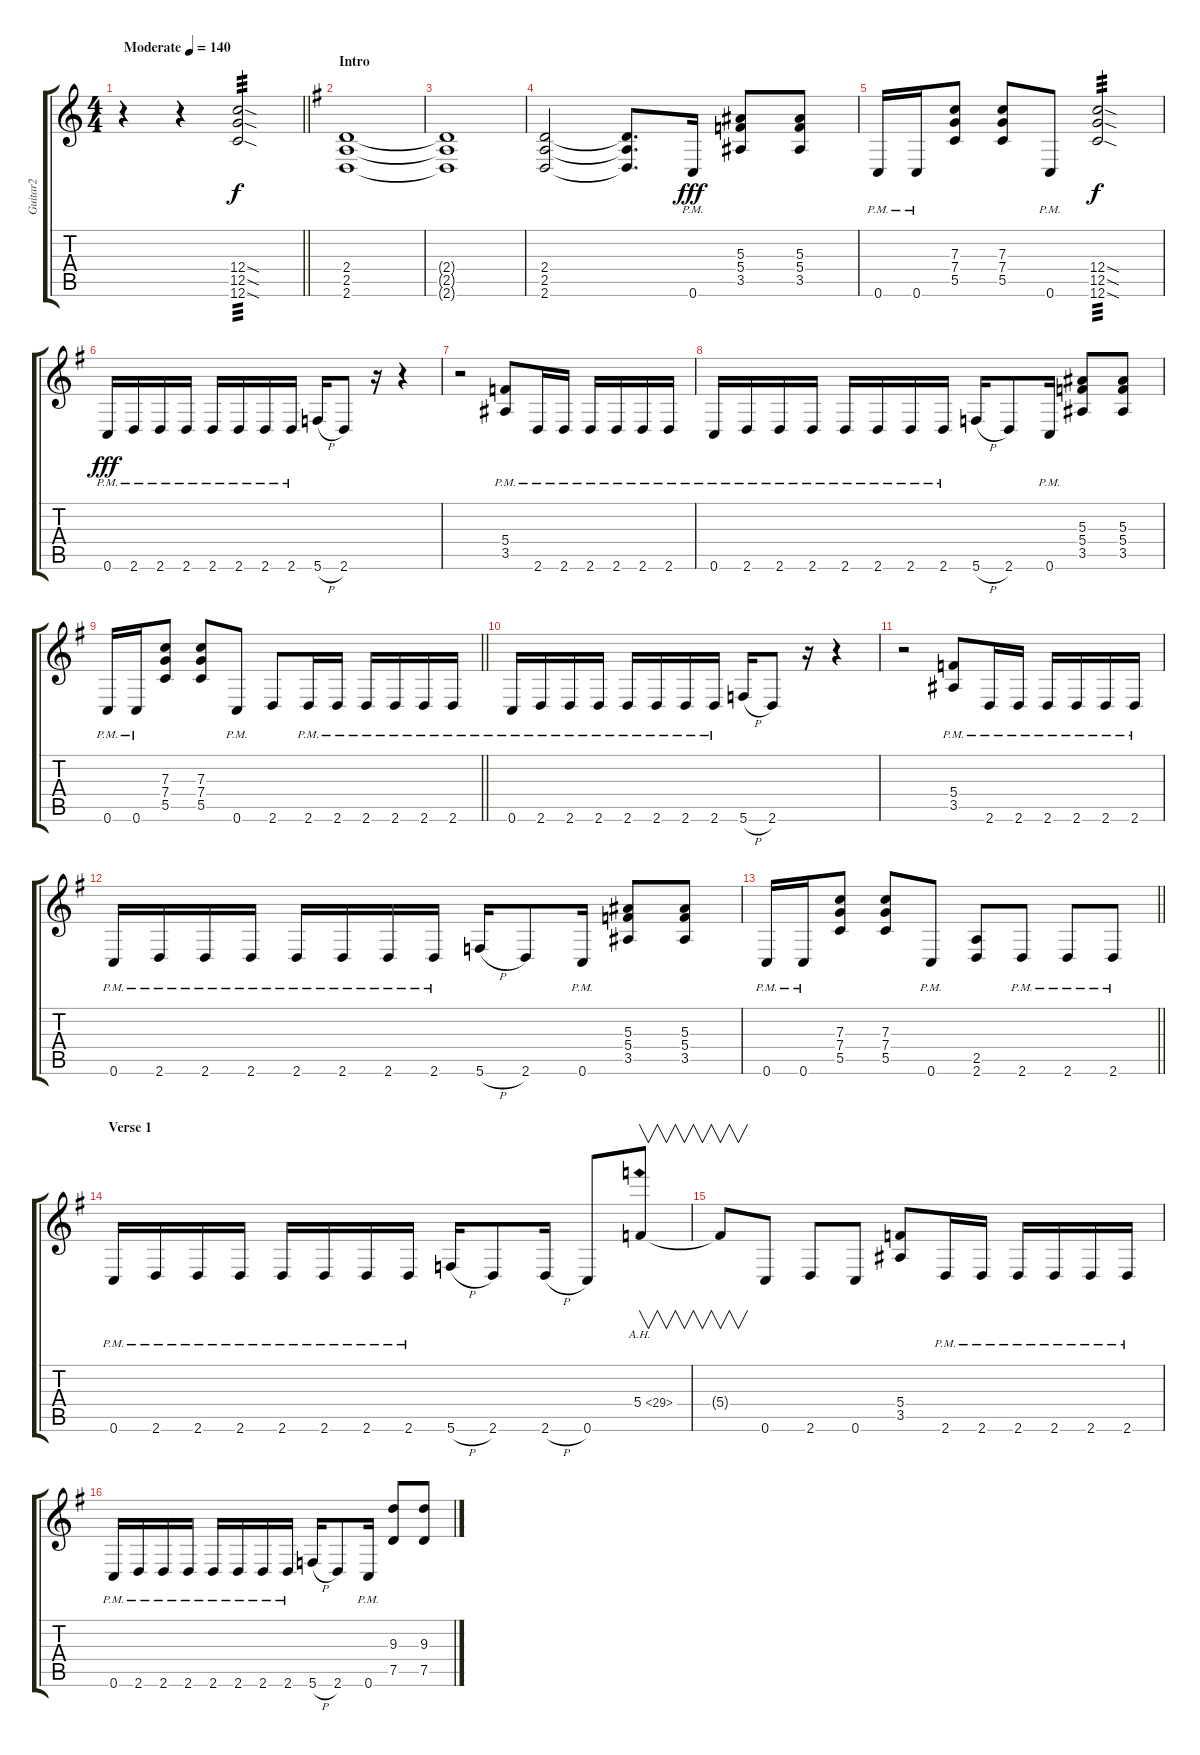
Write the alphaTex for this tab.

\track ("Guitar2" "Guitar2") {instrument distortionguitar}
\staff {score tabs}
\tuning (D4 A3 F3 C3 G2 C2) {hide}
\ts (4 4)
\tempo (140 "Moderate")
\clef g2
\barLineRight lightlight
\ks c
r.4{dy f instrument distortionguitar} r.4 (12.4{sod} 12.5{sod} 12.6{sod}).2{tp 3 instrument guitarharmonics} |
\section ("" "Intro")
\ks g
(2.4 2.5 2.6).1{instrument distortionguitar} |
(2.4{t} 2.5{t} 2.6{t}).1 |
(2.4 2.5 2.6).2 (2.4{t} 2.5{t} 2.6{t}).8{d} 0.6{pm}.16{dy fff} (5.3 5.4 3.5).8 (5.3 5.4 3.5).8 |
0.6{pm}.16 0.6{pm}.16 (7.3 7.4 5.5).8 (7.3 7.4 5.5).8 0.6{pm}.8 (12.4{sod} 12.5{sod} 12.6{sod}).2{tp 3 dy f instrument guitarharmonics} |
0.6{pm}.16{dy fff instrument distortionguitar} 2.6{pm}.16 2.6{pm}.16 2.6{pm}.16 2.6{pm}.16 2.6{pm}.16 2.6{pm}.16 2.6{pm}.16 5.6{h}.16 2.6.8 r.16 r.4 |
r.2 (5.4{pm} 3.5{pm}).8 2.6{pm}.16 2.6{pm}.16 2.6{pm}.16 2.6{pm}.16 2.6{pm}.16 2.6{pm}.16 |
0.6{pm}.16 2.6{pm}.16 2.6{pm}.16 2.6{pm}.16 2.6{pm}.16 2.6{pm}.16 2.6{pm}.16 2.6{pm}.16 5.6{h}.16 2.6.8 0.6{pm}.16 (5.3 5.4 3.5).8 (5.3 5.4 3.5).8 |
\barLineRight lightlight
0.6{pm}.16 0.6{pm}.16 (7.3 7.4 5.5).8 (7.3 7.4 5.5).8 0.6{pm}.8 2.6.8 2.6{pm}.16 2.6{pm}.16 2.6{pm}.16 2.6{pm}.16 2.6{pm}.16 2.6{pm}.16 |
0.6{pm}.16 2.6{pm}.16 2.6{pm}.16 2.6{pm}.16 2.6{pm}.16 2.6{pm}.16 2.6{pm}.16 2.6{pm}.16 5.6{h}.16 2.6.8 r.16 r.4 |
r.2 (5.4{pm} 3.5{pm}).8 2.6{pm}.16 2.6{pm}.16 2.6{pm}.16 2.6{pm}.16 2.6{pm}.16 2.6{pm}.16 |
0.6{pm}.16 2.6{pm}.16 2.6{pm}.16 2.6{pm}.16 2.6{pm}.16 2.6{pm}.16 2.6{pm}.16 2.6{pm}.16 5.6{h}.16 2.6.8 0.6{pm}.16 (5.3 5.4 3.5).8 (5.3 5.4 3.5).8 |
\barLineRight lightlight
0.6{pm}.16 0.6{pm}.16 (7.3 7.4 5.5).8 (7.3 7.4 5.5).8 0.6{pm}.8 (2.5 2.6).8 2.6{pm}.8 2.6{pm}.8 2.6{pm}.8 |
\section ("" "Verse 1")
0.6{pm}.16 2.6{pm}.16 2.6{pm}.16 2.6{pm}.16 2.6{pm}.16 2.6{pm}.16 2.6{pm}.16 2.6{pm}.16 5.6{h}.16 2.6.8 2.6{h}.16 0.6.8 5.4{ah 24}.8{v} |
5.4{t}.8{v} 0.6.8 2.6.8 0.6.8 (5.4 3.5).8 2.6{pm}.16 2.6{pm}.16 2.6{pm}.16 2.6{pm}.16 2.6{pm}.16 2.6{pm}.16 |
0.6{pm}.16 2.6{pm}.16 2.6{pm}.16 2.6{pm}.16 2.6{pm}.16 2.6{pm}.16 2.6{pm}.16 2.6{pm}.16 5.6{h}.16 2.6.8 0.6{pm}.16 (9.3 7.5).8 (9.3 7.5).8
